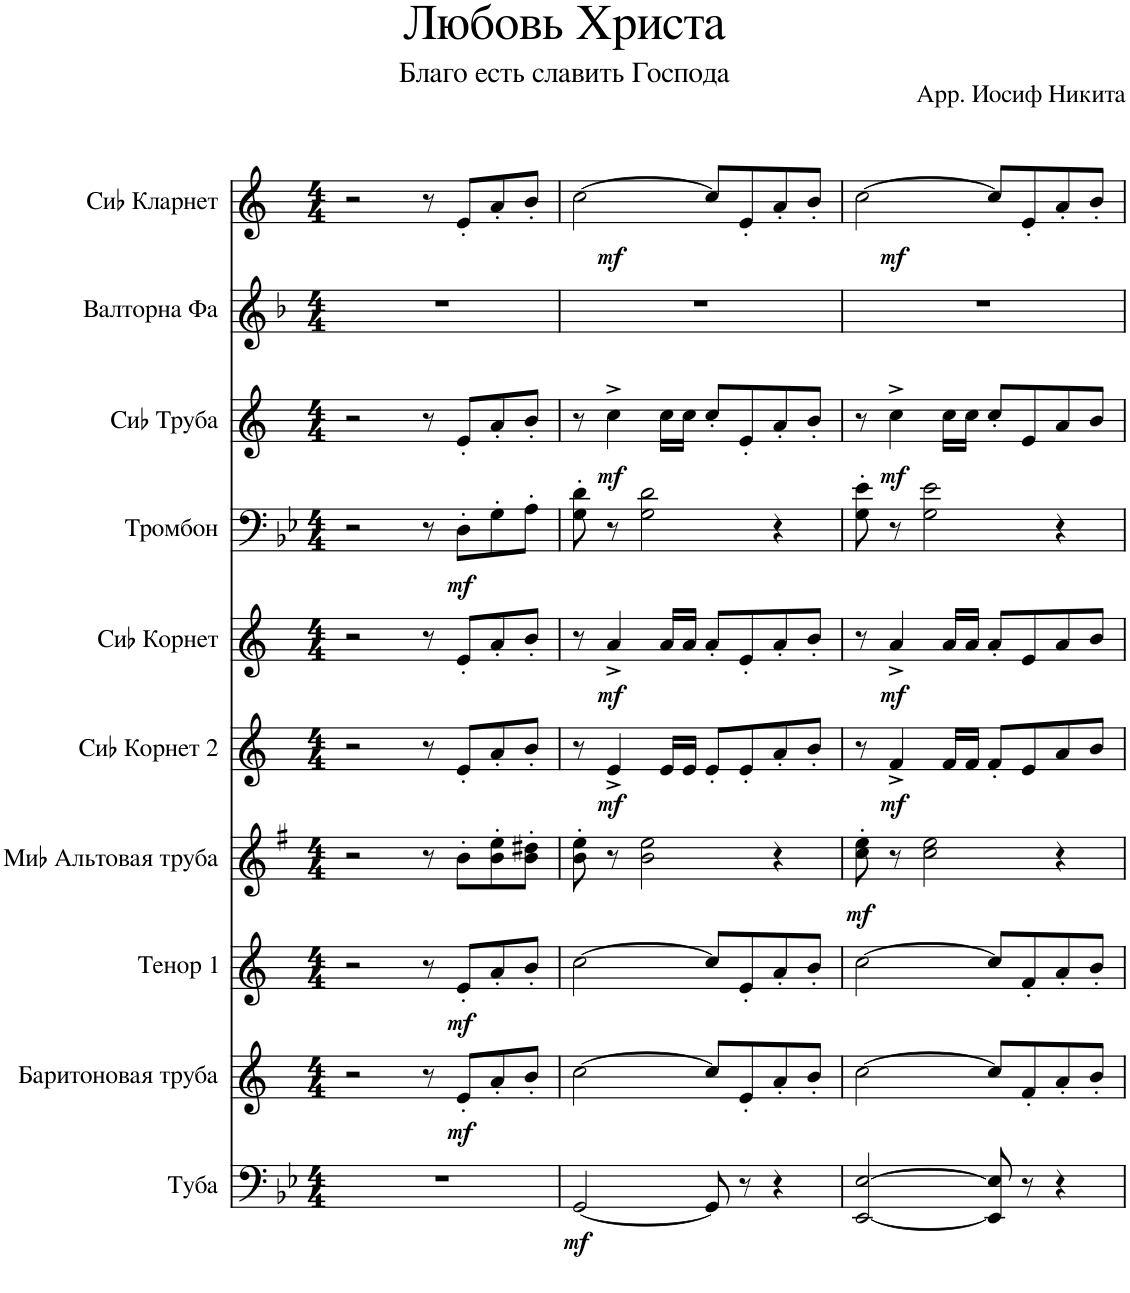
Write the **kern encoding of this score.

**kern	**dynam	**kern	**dynam	**kern	**dynam	**kern	**dynam	**kern	**dynam	**kern	**dynam	**kern	**dynam	**kern	**dynam	**kern	**kern	**dynam
*part10	*part10	*part9	*part9	*part8	*part8	*part7	*part7	*part6	*part6	*part5	*part5	*part4	*part4	*part3	*part3	*part2	*part1	*part1
*staff10	*staff10	*staff9	*staff9	*staff8	*staff8	*staff7	*staff7	*staff6	*staff6	*staff5	*staff5	*staff4	*staff4	*staff3	*staff3	*staff2	*staff1	*staff1
*I"Туба	*	*I"Баритоновая труба	*	*I"Тенор 1	*	*I"Миb Альтовая труба	*	*I"Сиb Корнет 2	*	*I"Сиb Корнет	*	*I"Тромбон	*	*I"Сиb Труба	*	*I"Валторна Фа	*I"Сиb Кларнет	*
*	*	*	*	*	*	*I'Миb Альт. тр.	*	*I'Сиb Кор.2	*	*I'Сиb Кор.	*	*	*	*I'Сиb Тр.	*	*	*I'Сиb Кл.	*
*clefF4	*	*clefG2	*	*clefG2	*	*clefG2	*	*clefG2	*	*clefG2	*	*clefF4	*	*clefG2	*	*clefG2	*clefG2	*
*	*	*Trd8c14	*	*Trd8c14	*	*Trd5c9	*	*Trd1c2	*	*Trd1c2	*	*	*	*Trd1c2	*	*Trd4c7	*Trd1c2	*
*k[b-e-]	*	*k[]	*	*k[]	*	*k[f#]	*	*k[]	*	*k[]	*	*k[b-e-]	*	*k[]	*	*k[b-]	*k[]	*
*M4/4	*	*M4/4	*	*M4/4	*	*M4/4	*	*M4/4	*	*M4/4	*	*M4/4	*	*M4/4	*	*M4/4	*M4/4	*
=1	=1	=1	=1	=1	=1	=1	=1	=1	=1	=1	=1	=1	=1	=1	=1	=1	=1	=1
1r	.	2r	.	2r	.	2r	.	2r	.	2r	.	2r	.	2r	.	1r	2r	.
.	.	8r	.	8r	.	8r	.	8r	.	8r	.	8r	.	8r	.	.	8r	.
!	!	!	!LO:DY:b	!	!LO:DY:b	!	!	!	!	!	!	!	!LO:DY:b	!	!	!	!	!
.	.	8e'/L	mf	8e'/L	mf	8b'\L	.	8e'/L	.	8e'/L	.	8D'\L	mf	8e'/L	.	.	8e'/L	.
.	.	8a'/	.	8a'/	.	8b\' 8ee\'	.	8a'/	.	8a'/	.	8G'\	.	8a'/	.	.	8a'/	.
.	.	8b'/J	.	8b'/J	.	8b\' 8dd#X\'J	.	8b'/J	.	8b'/J	.	8A'\J	.	8b'/J	.	.	8b'/J	.
=2	=2	=2	=2	=2	=2	=2	=2	=2	=2	=2	=2	=2	=2	=2	=2	=2	=2	=2
!	!LO:DY:b	!	!	!	!	!	!	!	!	!	!	!	!	!	!	!	!	!
*	*	*	*	*	*	*	*	*	*	*	*	*	*	*	*	*	*^	*
[2GG/	mf	[2cc\	.	[2cc\	.	8b\' 8ee\'	.	8r	.	8r	.	8G\' 8d\'	.	8r	.	1r	[2cc\	8ryy	.
!	!	!	!	!	!	!	!	!	!LO:DY:b	!	!LO:DY:b	!	!	!	!LO:DY:b	!	!	!	!LO:DY:b
.	.	.	.	.	.	8r	.	4e^/	mf	4a^/	mf	8r	.	4cc^\	mf	.	.	2..ryy	mf
.	.	.	.	.	.	2b\ 2ee\	.	.	.	.	.	2G\ 2d\	.	.	.	.	.	.	.
.	.	.	.	.	.	.	.	16e/LL	.	16a/LL	.	.	.	16cc\LL	.	.	.	.	.
.	.	.	.	.	.	.	.	16e/JJ	.	16a/JJ	.	.	.	16cc\JJ	.	.	.	.	.
8GG/]	.	8cc/L]	.	8cc/L]	.	.	.	8e'/L	.	8a'/L	.	.	.	8cc'/L	.	.	8cc/L]	.	.
8r	.	8e'/	.	8e'/	.	.	.	8e'/	.	8e'/	.	.	.	8e'/	.	.	8e'/	.	.
4r	.	8a'/	.	8a'/	.	4r	.	8a'/	.	8a'/	.	4r	.	8a'/	.	.	8a'/	.	.
.	.	8b'/J	.	8b'/J	.	.	.	8b'/J	.	8b'/J	.	.	.	8b'/J	.	.	8b'/J	.	.
=3	=3	=3	=3	=3	=3	=3	=3	=3	=3	=3	=3	=3	=3	=3	=3	=3	=3	=3	=3
!	!	!	!	!	!	!	!LO:DY:b	!	!	!	!	!	!	!	!	!	!	!	!
[2EE-/ [2E-/	.	[2cc\	.	[2cc\	.	8cc\' 8ee\'	mf	8r	.	8r	.	8G\' 8e-\'	.	8r	.	1r	[2cc\	8ryy	.
!	!	!	!	!	!	!	!	!	!LO:DY:b	!	!LO:DY:b	!	!	!	!LO:DY:b	!	!	!	!LO:DY:b
.	.	.	.	.	.	8r	.	4f^/	mf	4a^/	mf	8r	.	4cc^\	mf	.	.	2..ryy	mf
.	.	.	.	.	.	2cc\ 2ee\	.	.	.	.	.	2G\ 2e-\	.	.	.	.	.	.	.
.	.	.	.	.	.	.	.	16f/LL	.	16a/LL	.	.	.	16cc\LL	.	.	.	.	.
.	.	.	.	.	.	.	.	16f/JJ	.	16a/JJ	.	.	.	16cc\JJ	.	.	.	.	.
8EE-/] 8E-/]	.	8cc/L]	.	8cc/L]	.	.	.	8f'/L	.	8a'/L	.	.	.	8cc'/L	.	.	8cc/L]	.	.
8r	.	8f'/	.	8f'/	.	.	.	8e/	.	8e/	.	.	.	8e/	.	.	8e'/	.	.
4r	.	8a'/	.	8a'/	.	4r	.	8a/	.	8a/	.	4r	.	8a/	.	.	8a'/	.	.
.	.	8b'/J	.	8b'/J	.	.	.	8b/J	.	8b/J	.	.	.	8b/J	.	.	8b'/J	.	.
*	*	*	*	*	*	*	*	*	*	*	*	*	*	*	*	*	*v	*v	*
=	=	=	=	=	=	=	=	=	=	=	=	=	=	=	=	=	=	=
*-	*-	*-	*-	*-	*-	*-	*-	*-	*-	*-	*-	*-	*-	*-	*-	*-	*-	*-
